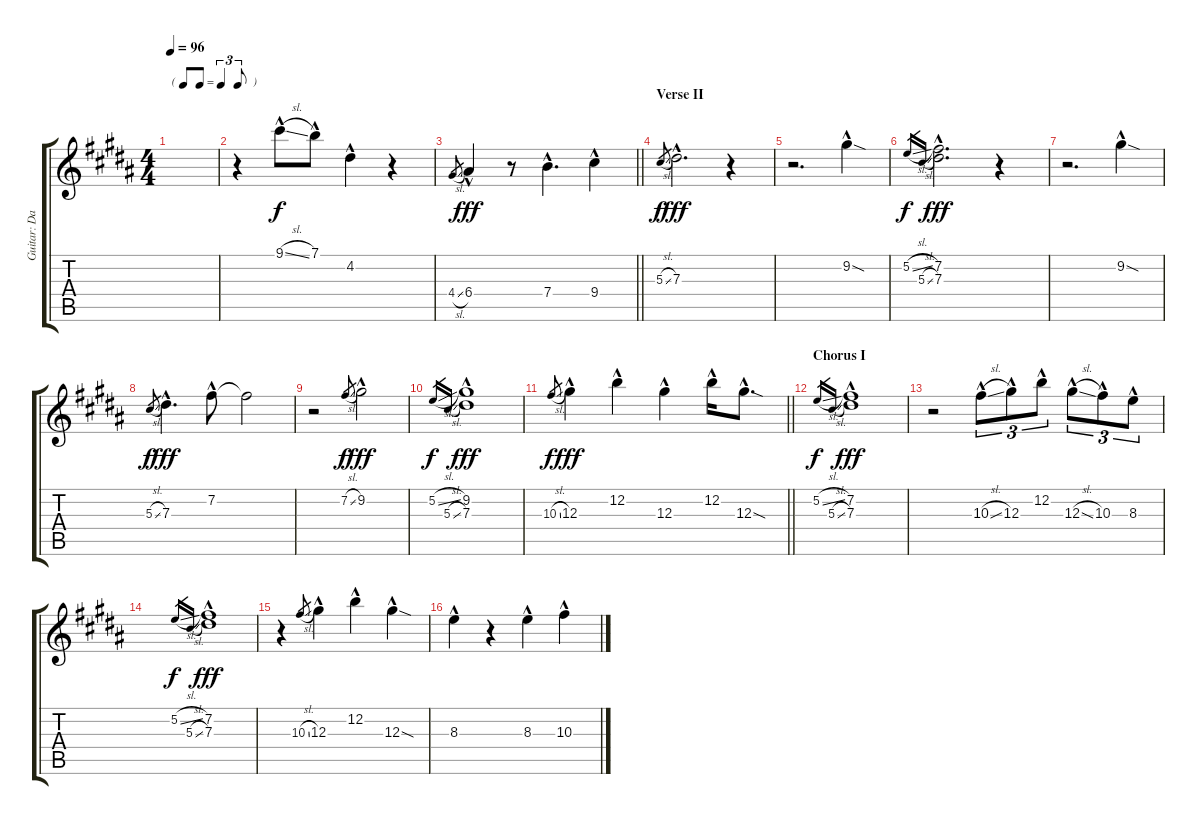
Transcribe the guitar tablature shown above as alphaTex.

\track ("Guitar: David" "Guitar: Da") {instrument electricguitarjazz}
\staff {score tabs}
\tuning (E4 B3 Ab3 E3 B2 E2) {hide}
\ts (4 4)
\tf triplet8th
\tempo 96
\clef g2
\ks b
|
r.4 9.1{sl hac}.8 7.1{hac}.8 4.2{hac}.4 r.4 |
\barLineRight lightlight
4.4{sl}.8{gr dy f} 6.4{hac}.4{dy fff} r.8 7.4{hac}.4{d} 9.4{hac}.4 |
\section ("" "Verse II")
5.3{sl}.8{gr dy f} 7.3{hac}.2{d dy fff} r.4 |
r.2{d} 9.2{sod hac}.4 |
5.2{sl}.16{gr dy f} 5.3{sl}.16{gr} (7.2{hac} 7.3{hac}).2{d dy fff} r.4 |
r.2{d} 9.2{sod hac}.4 |
5.3{sl}.8{gr dy f} 7.3{hac}.4{d dy fff} 7.2{hac}.8 7.2{t}.2 |
r.2 7.2{sl}.8{gr dy f} 9.2{hac}.2{dy fff} |
5.2{sl}.16{gr dy f} 5.3{sl}.16{gr} (9.2{hac} 7.3{hac}).1{dy fff} |
\barLineRight lightlight
10.3{sl}.8{gr dy f} 12.3{hac}.4{dy fff} 12.2{hac}.4 12.3{hac}.4 12.2{hac}.16 12.3{sod hac}.8{d} |
\section ("" "Chorus I")
5.2{sl}.16{gr dy f} 5.3{sl}.16{gr} (7.2{hac} 7.3{hac}).1{dy fff} |
r.2 10.3{sl hac}.8{tu (3 2)} 12.3{hac}.8{tu (3 2)} 12.2{hac}.8{tu (3 2)} 12.3{sl hac}.8{tu (3 2)} 10.3{hac}.8{tu (3 2)} 8.3{hac}.8{tu (3 2)} |
5.2{sl}.16{gr dy f} 5.3{sl}.16{gr} (7.2{hac} 7.3{hac}).1{dy fff} |
r.4 10.3{sl}.8{gr} 12.3{hac}.4 12.2{hac}.4 12.3{sod hac}.4 |
8.3{hac}.4 r.4 8.3{hac}.4 10.3{hac}.4
